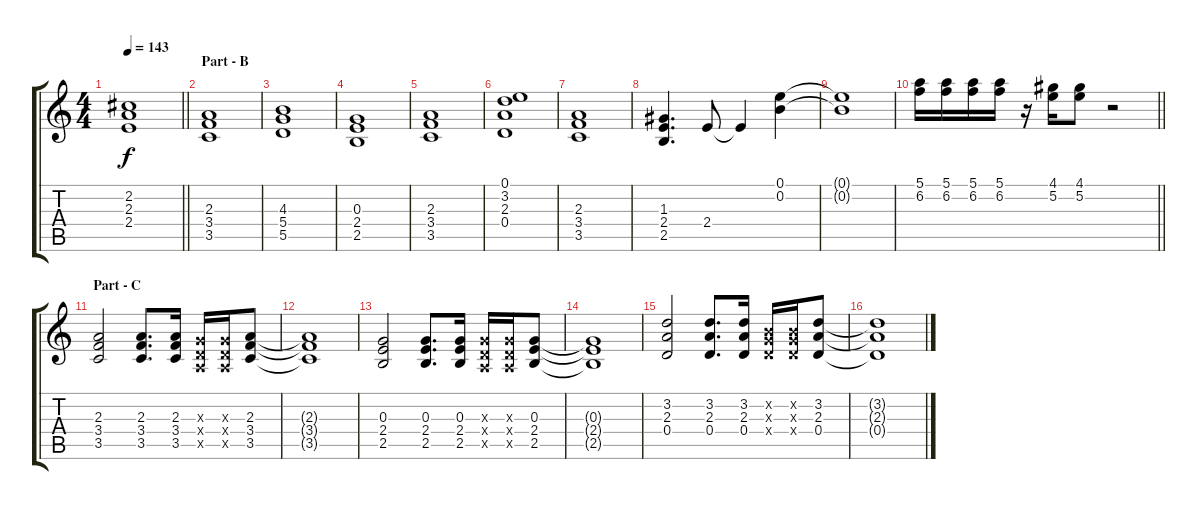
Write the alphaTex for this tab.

\track "" {instrument distortionguitar}
\staff {score tabs}
\tuning (E4 B3 G3 D3 A2 E2) {hide}
\ts (4 4)
\tempo 143
\clef g2
\barLineRight lightlight
\ks c
(2.2 2.3 2.4).1{dy f} |
\section ("" "Part - B")
(2.3 3.4 3.5).1{instrument overdrivenguitar} |
(4.3 5.4 5.5).1 |
(0.3 2.4 2.5).1 |
(2.3 3.4 3.5).1 |
(0.1 3.2 2.3 0.4).1 |
(2.3 3.4 3.5).1 |
(1.3 2.4 2.5).4{d} 2.4.8 2.4{t}.4 (0.1 0.2).4 |
(0.1{t} 0.2{t}).1 |
\barLineRight lightlight
(5.1 6.2).16 (5.1 6.2).16 (5.1 6.2).16 (5.1 6.2).16 r.16 (4.1 5.2).16 (4.1 5.2).8 r.2 |
\section ("" "Part - C")
(2.3 3.4 3.5).2 (2.3 3.4 3.5).8{d} (2.3 3.4 3.5).16 (0.3{x} 0.4{x} 0.5{x}).16 (0.3{x} 0.4{x} 0.5{x}).16 (2.3 3.4 3.5).8 |
(2.3{t} 3.4{t} 3.5{t}).1 |
(0.3 2.4 2.5).2 (0.3 2.4 2.5).8{d} (0.3 2.4 2.5).16 (0.3{x} 0.4{x} 0.5{x}).16 (0.3{x} 0.4{x} 0.5{x}).16 (0.3 2.4 2.5).8 |
(0.3{t} 2.4{t} 2.5{t}).1 |
(3.2 2.3 0.4).2 (3.2 2.3 0.4).8{d} (3.2 2.3 0.4).16 (0.2{x} 0.3{x} 0.4{x}).16 (0.2{x} 0.3{x} 0.4{x}).16 (3.2 2.3 0.4).8 |
(3.2{t} 2.3{t} 0.4{t}).1
